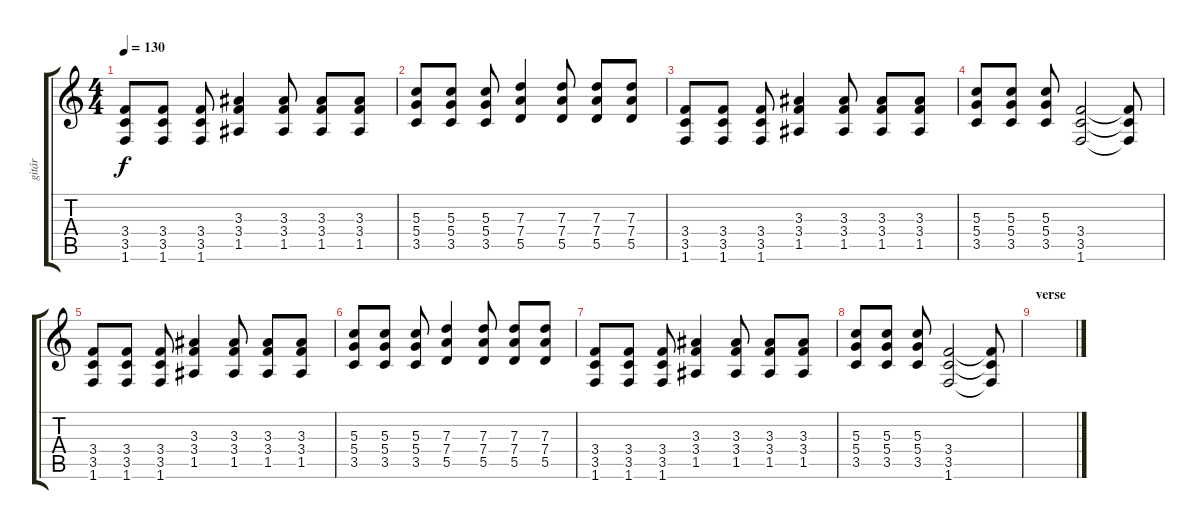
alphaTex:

\track ("gitár" "gitár") {instrument distortionguitar}
\staff {score tabs}
\tuning (E4 B3 G3 D3 A2 E2) {hide}
\ts (4 4)
\tempo 130
\clef g2
\ks c
(3.4 3.5 1.6).8{dy f} (3.4 3.5 1.6).8 (3.4 3.5 1.6).8 (3.3 3.4 1.5).4 (3.3 3.4 1.5).8 (3.3 3.4 1.5).8 (3.3 3.4 1.5).8 |
(5.3 5.4 3.5).8 (5.3 5.4 3.5).8 (5.3 5.4 3.5).8 (7.3 7.4 5.5).4 (7.3 7.4 5.5).8 (7.3 7.4 5.5).8 (7.3 7.4 5.5).8 |
(3.4 3.5 1.6).8 (3.4 3.5 1.6).8 (3.4 3.5 1.6).8 (3.3 3.4 1.5).4 (3.3 3.4 1.5).8 (3.3 3.4 1.5).8 (3.3 3.4 1.5).8 |
(5.3 5.4 3.5).8 (5.3 5.4 3.5).8 (5.3 5.4 3.5).8 (3.4 3.5 1.6).2 (3.4{t} 3.5{t} 1.6{t}).8 |
(3.4 3.5 1.6).8 (3.4 3.5 1.6).8 (3.4 3.5 1.6).8 (3.3 3.4 1.5).4 (3.3 3.4 1.5).8 (3.3 3.4 1.5).8 (3.3 3.4 1.5).8 |
(5.3 5.4 3.5).8 (5.3 5.4 3.5).8 (5.3 5.4 3.5).8 (7.3 7.4 5.5).4 (7.3 7.4 5.5).8 (7.3 7.4 5.5).8 (7.3 7.4 5.5).8 |
(3.4 3.5 1.6).8 (3.4 3.5 1.6).8 (3.4 3.5 1.6).8 (3.3 3.4 1.5).4 (3.3 3.4 1.5).8 (3.3 3.4 1.5).8 (3.3 3.4 1.5).8 |
(5.3 5.4 3.5).8 (5.3 5.4 3.5).8 (5.3 5.4 3.5).8 (3.4 3.5 1.6).2 (3.4{t} 3.5{t} 1.6{t}).8 |
\section ("" "verse")
